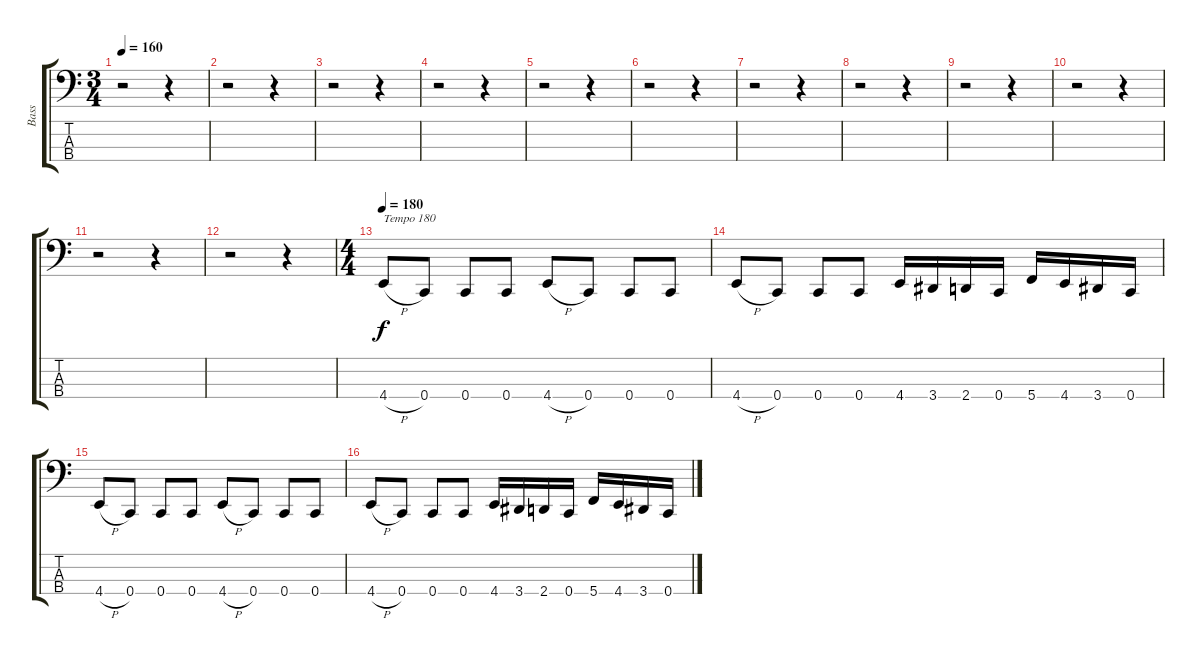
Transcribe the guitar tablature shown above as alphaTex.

\track ("Bass" "Bass") {instrument electricbasspick}
\staff {score tabs}
\tuning (F2 C2 G1 C1) {hide}
\ts (3 4)
\tempo 160
\clef f4
\ks c
r.2{dy f} r.4 |
r.2 r.4 |
r.2 r.4 |
r.2 r.4 |
r.2 r.4 |
r.2 r.4 |
r.2 r.4 |
r.2 r.4 |
r.2 r.4 |
r.2 r.4 |
r.2 r.4 |
r.2 r.4 |
\ts (4 4)
\tempo 180
4.4{h}.8{txt "Tempo 180"} 0.4.8 0.4.8 0.4.8 4.4{h}.8 0.4.8 0.4.8 0.4.8 |
4.4{h}.8 0.4.8 0.4.8 0.4.8 4.4.16 3.4.16 2.4.16 0.4.16 5.4.16 4.4.16 3.4.16 0.4.16 |
4.4{h}.8 0.4.8 0.4.8 0.4.8 4.4{h}.8 0.4.8 0.4.8 0.4.8 |
4.4{h}.8 0.4.8 0.4.8 0.4.8 4.4.16 3.4.16 2.4.16 0.4.16 5.4.16 4.4.16 3.4.16 0.4.16
